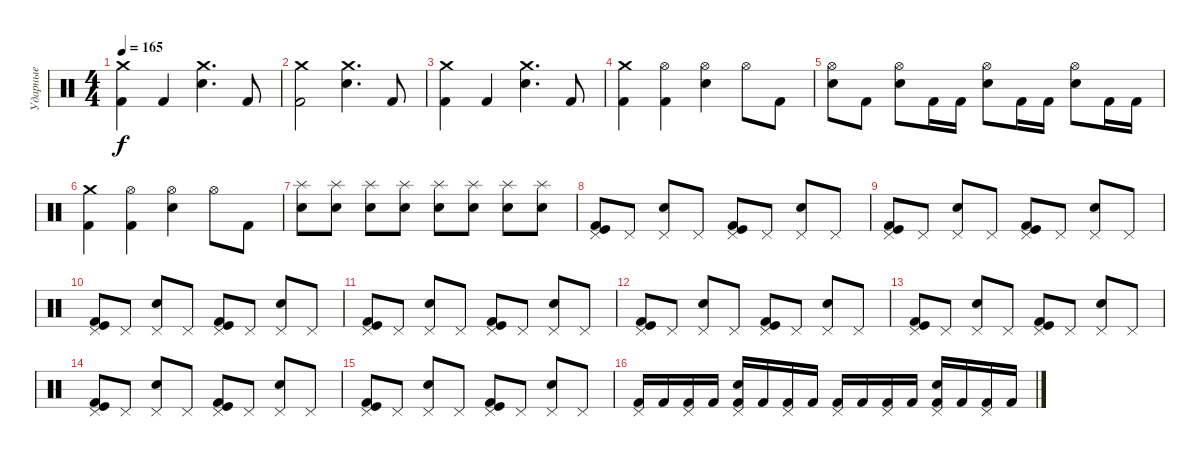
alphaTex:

\track ("Ударные" "Ударные") {instrument percussion}
\staff {score}
\articulation defaults
\ts (4 4)
\tempo 165
\clef neutral
\ks c
("Crash medium (hit)" "Kick (hit) 2").4{dy f} "Kick (hit) 2".4 ("Crash medium (hit)" "Electric Snare (hit)").4{d} "Kick (hit) 2".8 |
("Crash medium (hit)" "Kick (hit) 2").2 ("Crash medium (hit)" "Electric Snare (hit)").4{d} "Kick (hit) 2".8 |
("Crash medium (hit)" "Kick (hit) 2").4 "Kick (hit) 2".4 ("Crash medium (hit)" "Electric Snare (hit)").4{d} "Kick (hit) 2".8 |
("Crash medium (hit)" "Kick (hit) 2").4 ("Hi-Hat (open)" "Kick (hit) 2").4 ("Hi-Hat (open)" "Electric Snare (hit)").4 "Hi-Hat (open)".8 "Kick (hit) 2".8 |
("Hi-Hat (open)" "Electric Snare (hit)").8 "Kick (hit) 2".8 ("Hi-Hat (open)" "Electric Snare (hit)").8 "Kick (hit) 2".16 "Kick (hit) 2".16 ("Hi-Hat (open)" "Electric Snare (hit)").8 "Kick (hit) 2".16 "Kick (hit) 2".16 ("Hi-Hat (open)" "Electric Snare (hit)").8 "Kick (hit) 2".16 "Kick (hit) 2".16 |
("Crash medium (hit)" "Kick (hit) 2").4 ("Hi-Hat (open)" "Kick (hit) 2").4 ("Hi-Hat (open)" "Electric Snare (hit)").4 "Hi-Hat (open)".8 "Kick (hit) 2".8 |
("Splash (hit)" "Electric Snare (hit)").8 ("Splash (hit)" "Electric Snare (hit)").8 ("Splash (hit)" "Electric Snare (hit)").8 ("Splash (hit)" "Electric Snare (hit)").8 ("Splash (hit)" "Electric Snare (hit)").8 ("Splash (hit)" "Electric Snare (hit)").8 ("Splash (hit)" "Electric Snare (hit)").8 ("Splash (hit)" "Electric Snare (hit)").8 |
("Pedal Hi-Hat (hit)" "Kick (hit)" "Kick (hit) 2").8 "Pedal Hi-Hat (hit)".8 ("Pedal Hi-Hat (hit)" "Electric Snare (hit)").8 "Pedal Hi-Hat (hit)".8 ("Pedal Hi-Hat (hit)" "Kick (hit)" "Kick (hit) 2").8 "Pedal Hi-Hat (hit)".8 ("Pedal Hi-Hat (hit)" "Electric Snare (hit)").8 "Pedal Hi-Hat (hit)".8 |
("Pedal Hi-Hat (hit)" "Kick (hit)" "Kick (hit) 2").8 "Pedal Hi-Hat (hit)".8 ("Pedal Hi-Hat (hit)" "Electric Snare (hit)").8 "Pedal Hi-Hat (hit)".8 ("Pedal Hi-Hat (hit)" "Kick (hit)" "Kick (hit) 2").8 "Pedal Hi-Hat (hit)".8 ("Pedal Hi-Hat (hit)" "Electric Snare (hit)").8 "Pedal Hi-Hat (hit)".8 |
("Pedal Hi-Hat (hit)" "Kick (hit)" "Kick (hit) 2").8 "Pedal Hi-Hat (hit)".8 ("Pedal Hi-Hat (hit)" "Electric Snare (hit)").8 "Pedal Hi-Hat (hit)".8 ("Pedal Hi-Hat (hit)" "Kick (hit)" "Kick (hit) 2").8 "Pedal Hi-Hat (hit)".8 ("Pedal Hi-Hat (hit)" "Electric Snare (hit)").8 "Pedal Hi-Hat (hit)".8 |
("Pedal Hi-Hat (hit)" "Kick (hit)" "Kick (hit) 2").8 "Pedal Hi-Hat (hit)".8 ("Pedal Hi-Hat (hit)" "Electric Snare (hit)").8 "Pedal Hi-Hat (hit)".8 ("Pedal Hi-Hat (hit)" "Kick (hit)" "Kick (hit) 2").8 "Pedal Hi-Hat (hit)".8 ("Pedal Hi-Hat (hit)" "Electric Snare (hit)").8 "Pedal Hi-Hat (hit)".8 |
("Pedal Hi-Hat (hit)" "Kick (hit)" "Kick (hit) 2").8 "Pedal Hi-Hat (hit)".8 ("Pedal Hi-Hat (hit)" "Electric Snare (hit)").8 "Pedal Hi-Hat (hit)".8 ("Pedal Hi-Hat (hit)" "Kick (hit)" "Kick (hit) 2").8 "Pedal Hi-Hat (hit)".8 ("Pedal Hi-Hat (hit)" "Electric Snare (hit)").8 "Pedal Hi-Hat (hit)".8 |
("Pedal Hi-Hat (hit)" "Kick (hit)" "Kick (hit) 2").8 "Pedal Hi-Hat (hit)".8 ("Pedal Hi-Hat (hit)" "Electric Snare (hit)").8 "Pedal Hi-Hat (hit)".8 ("Pedal Hi-Hat (hit)" "Kick (hit)" "Kick (hit) 2").8 "Pedal Hi-Hat (hit)".8 ("Pedal Hi-Hat (hit)" "Electric Snare (hit)").8 "Pedal Hi-Hat (hit)".8 |
("Pedal Hi-Hat (hit)" "Kick (hit)" "Kick (hit) 2").8 "Pedal Hi-Hat (hit)".8 ("Pedal Hi-Hat (hit)" "Electric Snare (hit)").8 "Pedal Hi-Hat (hit)".8 ("Pedal Hi-Hat (hit)" "Kick (hit)" "Kick (hit) 2").8 "Pedal Hi-Hat (hit)".8 ("Pedal Hi-Hat (hit)" "Electric Snare (hit)").8 "Pedal Hi-Hat (hit)".8 |
("Pedal Hi-Hat (hit)" "Kick (hit)" "Kick (hit) 2").8 "Pedal Hi-Hat (hit)".8 ("Pedal Hi-Hat (hit)" "Electric Snare (hit)").8 "Pedal Hi-Hat (hit)".8 ("Pedal Hi-Hat (hit)" "Kick (hit)" "Kick (hit) 2").8 "Pedal Hi-Hat (hit)".8 ("Pedal Hi-Hat (hit)" "Electric Snare (hit)").8 "Pedal Hi-Hat (hit)".8 |
("Pedal Hi-Hat (hit)" "Kick (hit) 2").16 "Kick (hit) 2".16 ("Pedal Hi-Hat (hit)" "Kick (hit) 2").16 "Kick (hit) 2".16 ("Pedal Hi-Hat (hit)" "Electric Snare (hit)" "Kick (hit) 2").16 "Kick (hit) 2".16 ("Pedal Hi-Hat (hit)" "Kick (hit) 2").16 "Kick (hit) 2".16 ("Pedal Hi-Hat (hit)" "Kick (hit) 2").16 "Kick (hit) 2".16 ("Pedal Hi-Hat (hit)" "Kick (hit) 2").16 "Kick (hit) 2".16 ("Pedal Hi-Hat (hit)" "Electric Snare (hit)" "Kick (hit) 2").16 "Kick (hit) 2".16 ("Pedal Hi-Hat (hit)" "Kick (hit) 2").16 "Kick (hit) 2".16
